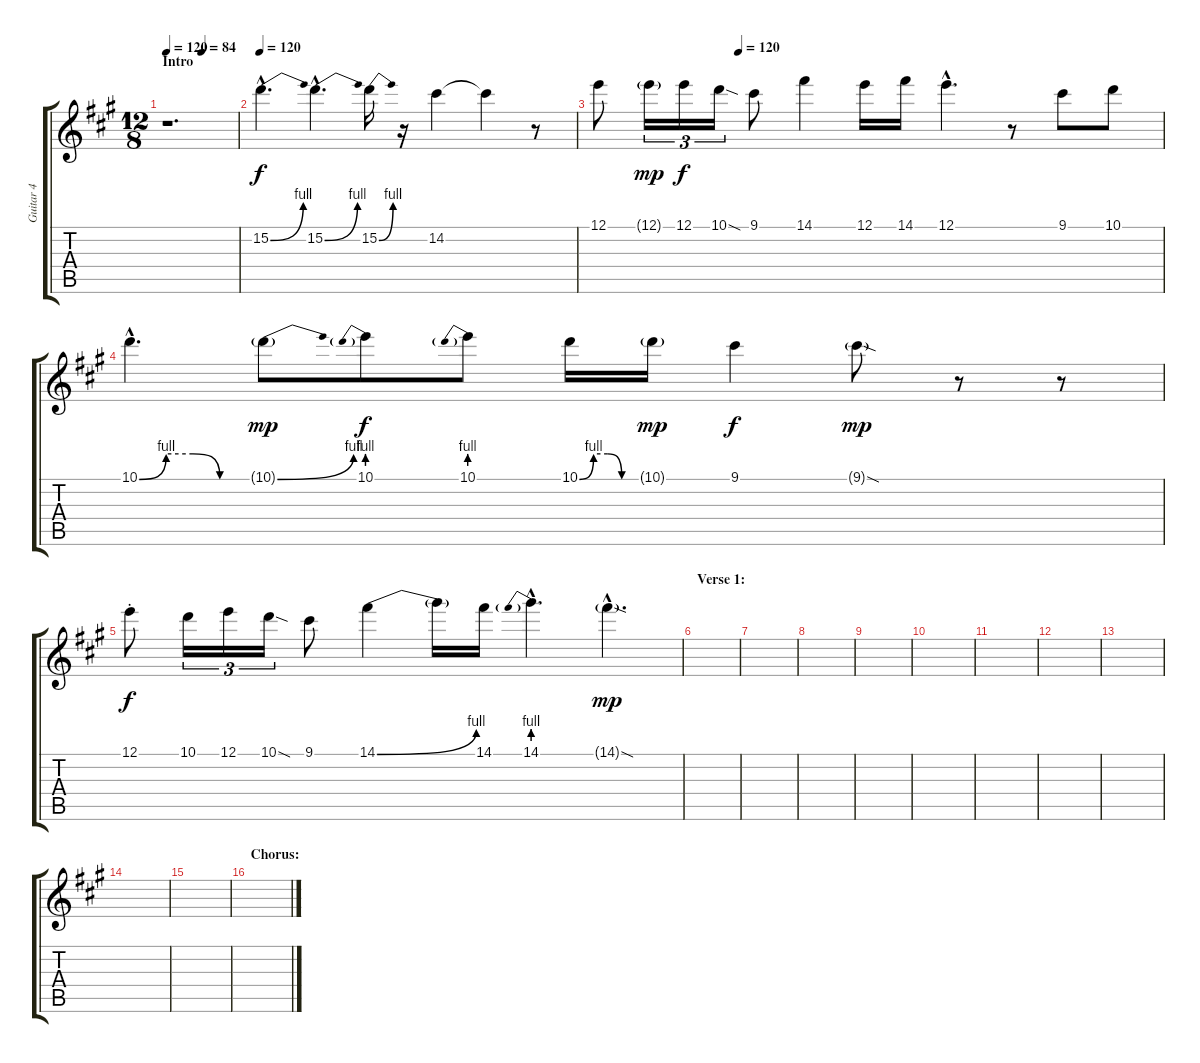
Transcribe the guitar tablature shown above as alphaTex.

\track ("Guitar 4" "Guitar 4") {instrument overdrivenguitar}
\staff {score tabs}
\tuning (E4 B3 G3 D3 A2 E2) {hide}
\ts (12 8)
\section ("" "Intro")
\tempo 120
\tempo (84 0.5)
\tempo 120
\clef g2
\ks a
r.1{d dy f instrument overdrivenguitar} |
\tempo 120
15.2{be (bend 0 0 60 4) hac}.4{d} 15.2{be (bend 0 0 60 4) hac}.4{d} 15.2{be (bend 0 0 60 4)}.16 r.16 14.2.4 14.2{t}.4 r.8 |
\tempo (120 0.25)
12.1.8 12.1{g}.16{tu (3 2) dy mp} 12.1.16{tu (3 2) dy f} 10.1{sod}.16{tu (3 2)} 9.1.8 14.1.4 12.1.16 14.1.16 12.1{hac}.4{d} r.8 9.1.8 10.1.8 |
10.1{be (custom 0 0 15 4 30 4 45 0 60 0) hac}.4{d} 10.1{be (bend 0 0 60 4) g}.8{dy mp} 10.1{be (prebend 0 4 60 4)}.8{dy f} 10.1{be (prebend 0 4 60 4)}.8 10.1{be (custom 0 0 15 4 30 4 45 0 60 0)}.16 10.1{g}.16{dy mp} 9.1.4{dy f} 9.1{sod g}.8{dy mp} r.8 r.8 |
12.1{st}.8{dy f} 10.1.16{tu (3 2)} 12.1.16{tu (3 2)} 10.1{sod}.16{tu (3 2)} 9.1.8 14.1{be (bend 0 0 60 4)}.4 14.1{t}.16 14.1.16 14.1{be (prebend 0 4 60 4) hac}.4{d} 14.1{sod g hac}.4{d dy mp} |
\section ("" "Verse 1:")
|
|
|
|
|
|
|
|
|
|
\section ("" "Chorus:")
